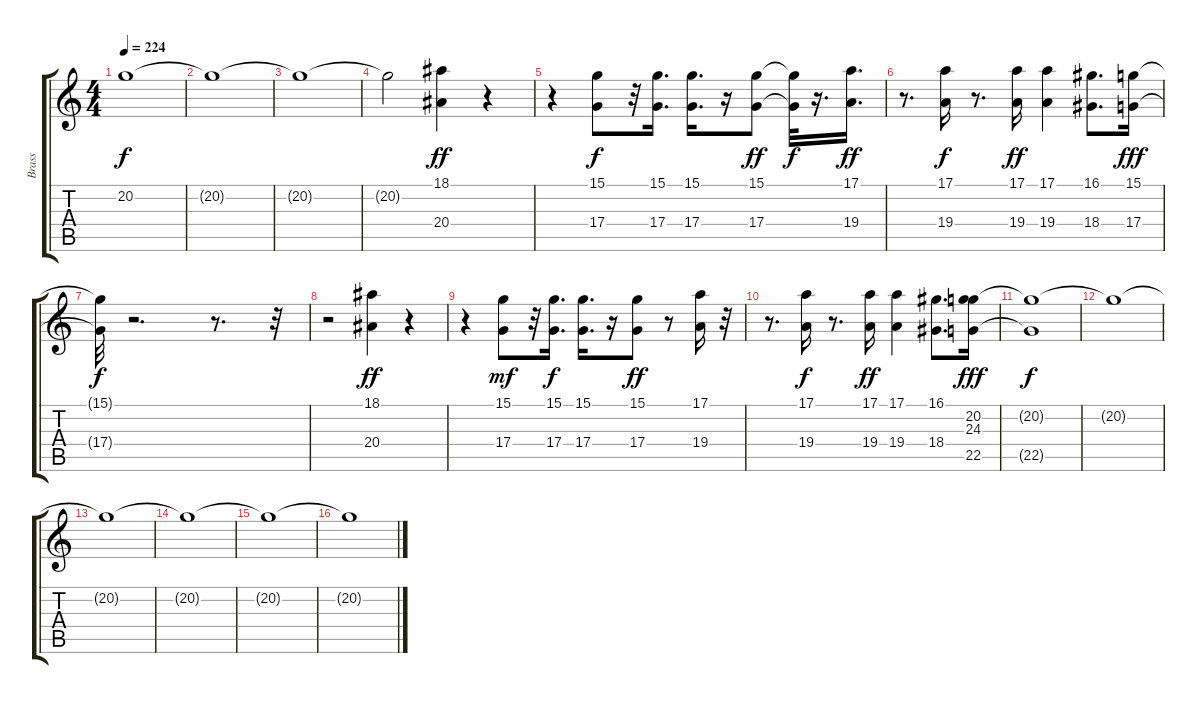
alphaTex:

\track ("Brass" "Brass") {instrument brasssection}
\staff {score tabs}
\tuning (E4 B3 G3 D3 A2 E2) {hide}
\ts (4 4)
\tempo 224
\clef g2
\ks c
20.2{t}.1{dy f} |
20.2{t}.1 |
20.2{t}.1 |
20.2{t}.2 (18.1 20.4).4{dy ff} r.4 |
r.4 (15.1 17.4).8{dy f} r.32 (15.1 17.4).16{d} (15.1 17.4).16{d} r.16 (15.1 17.4).8{dy ff} (15.1{t} 17.4{t}).32{dy f} r.16{d} (17.1 19.4).16{d dy ff} |
r.8{d} (17.1 19.4).16{dy f} r.8{d} (17.1 19.4).16{dy ff} (17.1 19.4).4 (16.1 18.4).8{d} (15.1 17.4).16{dy fff} |
(15.1{t} 17.4{t}).32{dy f} r.2{d} r.8{d} r.32 |
r.2 (18.1 20.4).4{dy ff} r.4 |
r.4 (15.1 17.4).8{dy mf} r.32 (15.1 17.4).16{d dy f} (15.1 17.4).16{d} r.16 (15.1 17.4).8{dy ff} r.8 (17.1 19.4).16 r.32 |
r.8{d} (17.1 19.4).16{dy f} r.8{d} (17.1 19.4).16{dy ff} (17.1 19.4).4 (16.1 18.4).8{d} (20.2 24.3 22.5).16{dy fff} |
(20.2{t} 22.5{t}).1{dy f} |
20.2{t}.1 |
20.2{t}.1 |
20.2{t}.1 |
20.2{t}.1 |
20.2{t}.1
